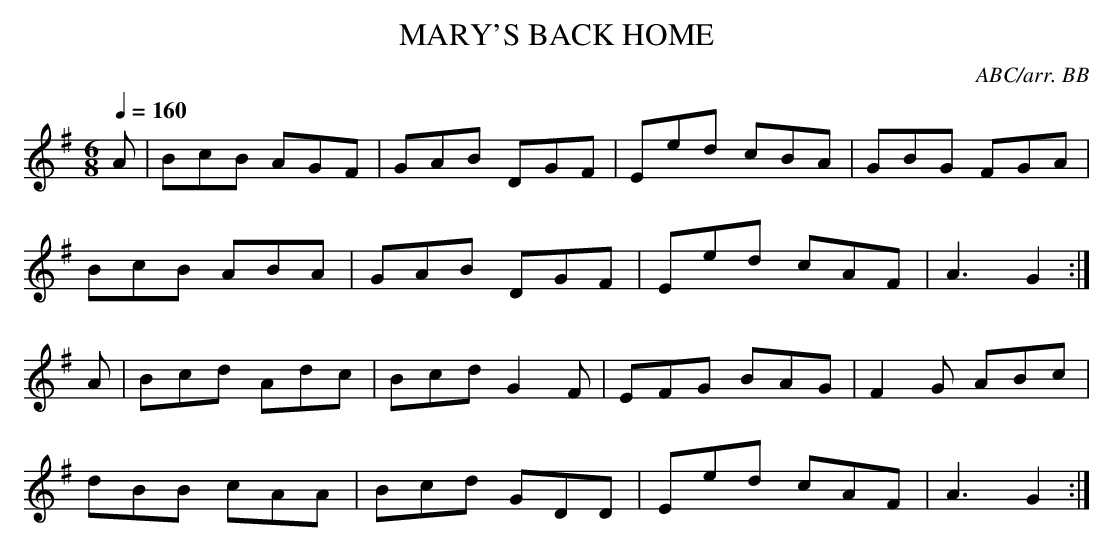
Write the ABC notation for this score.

X:1
T:MARY'S BACK HOME
Q:1/4=160
C:ABC/arr. BB
M:6/8
L:1/8
K:G
A|BcB AGF|GAB DGF|Eed cBA|GBG FGA|
BcB ABA|GAB DGF|Eed cAF|A3 G2 :|
A|Bcd Adc|Bcd G2F|EFG BAG|F2G ABc|
dBB cAA|Bcd GDD|Eed cAF|A3 G2 :|
